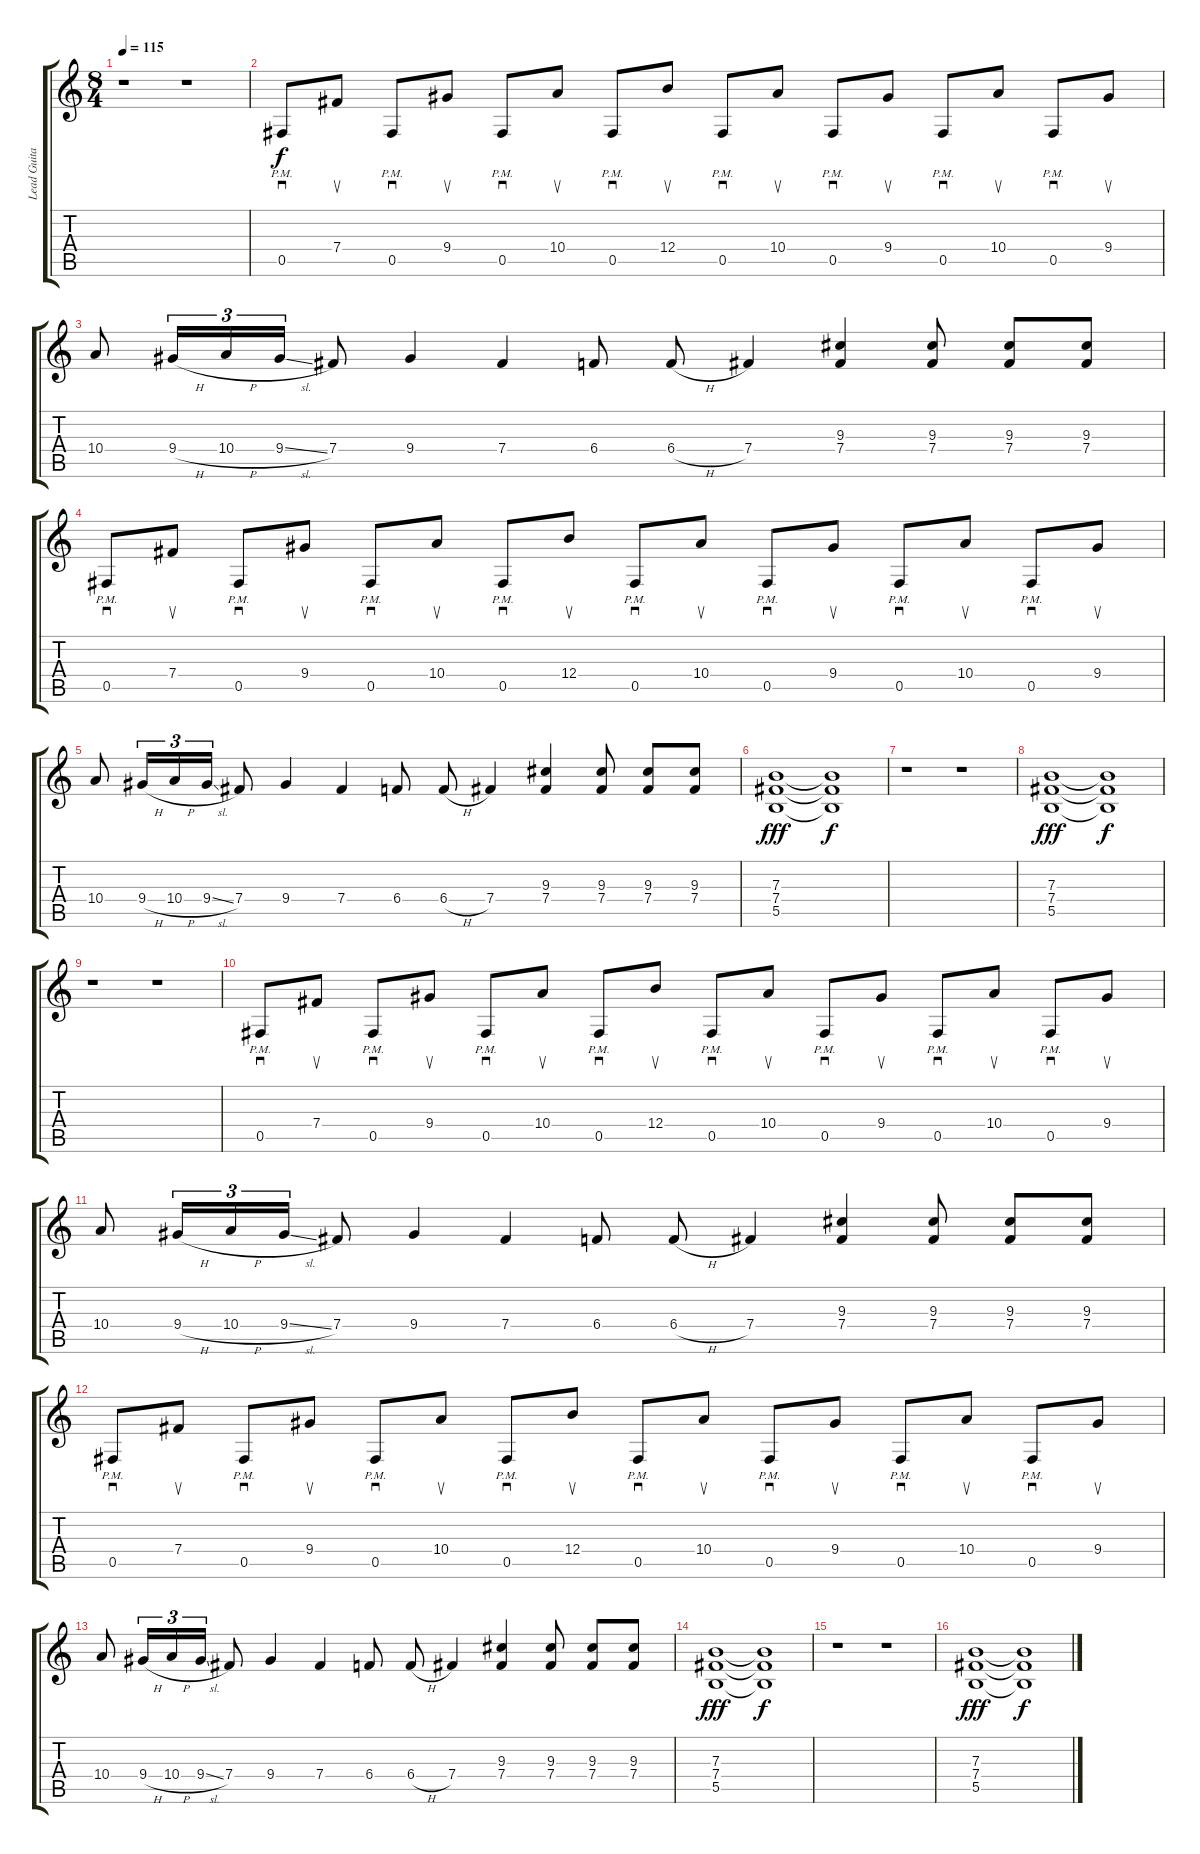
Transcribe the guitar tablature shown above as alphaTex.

\track ("Lead Guitar 1 (Distortion)" "Lead Guita") {instrument overdrivenguitar}
\staff {score tabs}
\tuning (Db4 Ab3 E3 B2 Gb2 Db2) {hide}
\ts (8 4)
\tempo 115
\clef g2
\ks c
r.1{dy f volume 12} r.1 |
0.5{pm}.8{sd} 7.4.8{su} 0.5{pm}.8{sd} 9.4.8{su} 0.5{pm}.8{sd} 10.4.8{su} 0.5{pm}.8{sd} 12.4.8{su} 0.5{pm}.8{sd} 10.4.8{su} 0.5{pm}.8{sd} 9.4.8{su} 0.5{pm}.8{sd} 10.4.8{su} 0.5{pm}.8{sd} 9.4.8{su} |
10.4.8 9.4{h}.16{tu (3 2)} 10.4{h}.16{tu (3 2)} 9.4{sl}.16{tu (3 2)} 7.4.8 9.4.4 7.4.4 6.4.8 6.4{h}.8 7.4.4 (9.3 7.4).4 (9.3 7.4).8 (9.3 7.4).8 (9.3 7.4).8 |
0.5{pm}.8{sd} 7.4.8{su} 0.5{pm}.8{sd} 9.4.8{su} 0.5{pm}.8{sd} 10.4.8{su} 0.5{pm}.8{sd} 12.4.8{su} 0.5{pm}.8{sd} 10.4.8{su} 0.5{pm}.8{sd} 9.4.8{su} 0.5{pm}.8{sd} 10.4.8{su} 0.5{pm}.8{sd} 9.4.8{su} |
10.4.8 9.4{h}.16{tu (3 2)} 10.4{h}.16{tu (3 2)} 9.4{sl}.16{tu (3 2)} 7.4.8 9.4.4 7.4.4 6.4.8 6.4{h}.8 7.4.4 (9.3 7.4).4 (9.3 7.4).8 (9.3 7.4).8 (9.3 7.4).8 |
(7.3 7.4 5.5).1{dy fff volume 0} (7.3{t} 7.4{t} 5.5{t}).1{dy f} |
r.1{volume 12} r.1 |
(7.3 7.4 5.5).1{dy fff volume 0} (7.3{t} 7.4{t} 5.5{t}).1{dy f} |
r.1{volume 12} r.1 |
0.5{pm}.8{sd} 7.4.8{su} 0.5{pm}.8{sd} 9.4.8{su} 0.5{pm}.8{sd} 10.4.8{su} 0.5{pm}.8{sd} 12.4.8{su} 0.5{pm}.8{sd} 10.4.8{su} 0.5{pm}.8{sd} 9.4.8{su} 0.5{pm}.8{sd} 10.4.8{su} 0.5{pm}.8{sd} 9.4.8{su} |
10.4.8 9.4{h}.16{tu (3 2)} 10.4{h}.16{tu (3 2)} 9.4{sl}.16{tu (3 2)} 7.4.8 9.4.4 7.4.4 6.4.8 6.4{h}.8 7.4.4 (9.3 7.4).4 (9.3 7.4).8 (9.3 7.4).8 (9.3 7.4).8 |
0.5{pm}.8{sd} 7.4.8{su} 0.5{pm}.8{sd} 9.4.8{su} 0.5{pm}.8{sd} 10.4.8{su} 0.5{pm}.8{sd} 12.4.8{su} 0.5{pm}.8{sd} 10.4.8{su} 0.5{pm}.8{sd} 9.4.8{su} 0.5{pm}.8{sd} 10.4.8{su} 0.5{pm}.8{sd} 9.4.8{su} |
10.4.8 9.4{h}.16{tu (3 2)} 10.4{h}.16{tu (3 2)} 9.4{sl}.16{tu (3 2)} 7.4.8 9.4.4 7.4.4 6.4.8 6.4{h}.8 7.4.4 (9.3 7.4).4 (9.3 7.4).8 (9.3 7.4).8 (9.3 7.4).8 |
(7.3 7.4 5.5).1{dy fff volume 0} (7.3{t} 7.4{t} 5.5{t}).1{dy f} |
r.1{volume 12} r.1 |
(7.3 7.4 5.5).1{dy fff volume 0} (7.3{t} 7.4{t} 5.5{t}).1{dy f}
